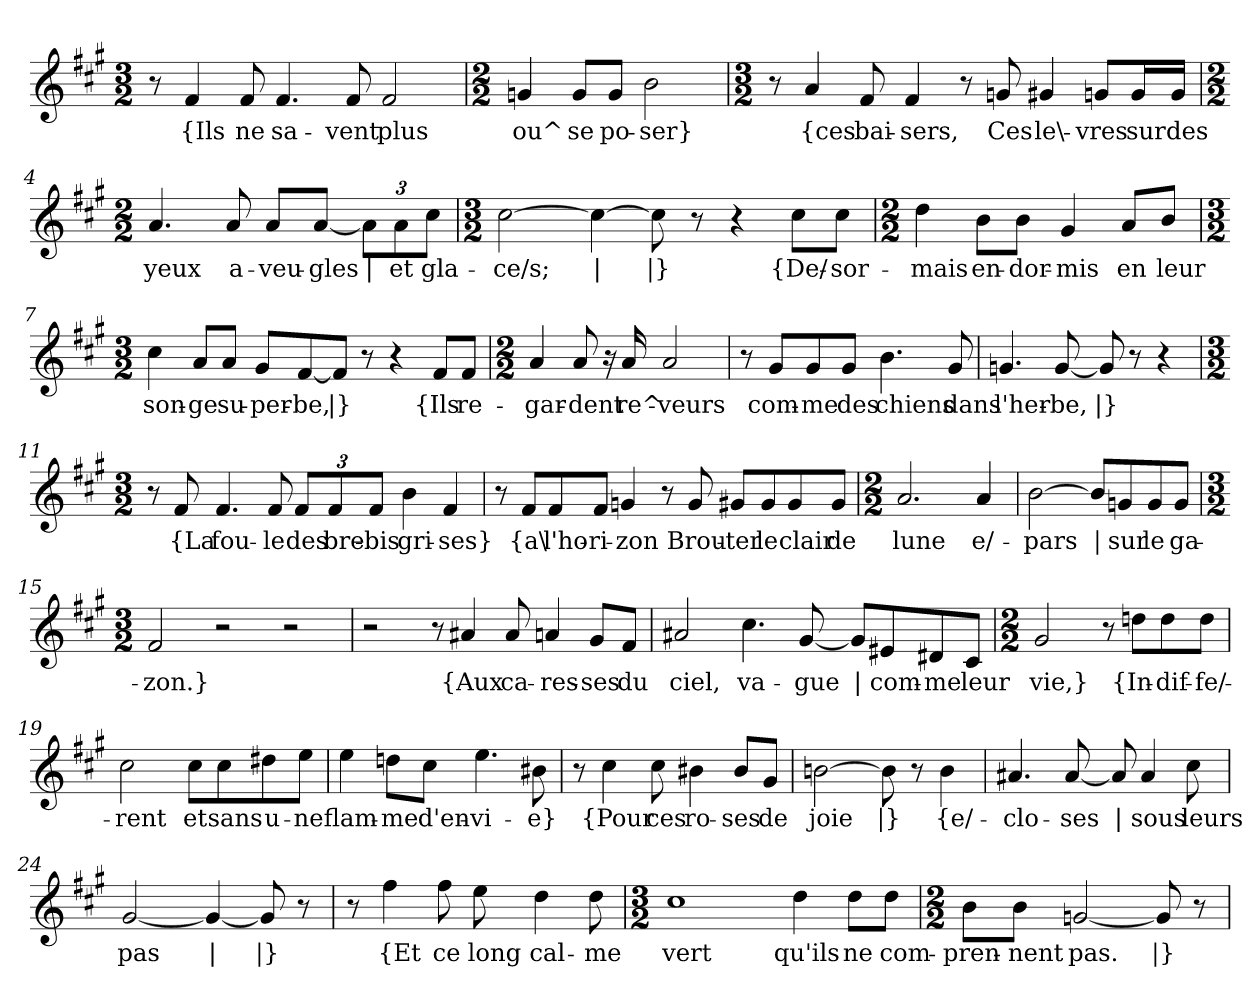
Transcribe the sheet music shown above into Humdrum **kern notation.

**kern	**text
*part1	*part1
*staff1	*staff1
*clefG2	*
*k[f#c#g#]	*
*M3/2	*
=1	=1
8r	.
!	!LO:LY:b
4f#/	{Ils
!	!LO:LY:b
8f#/	ne
!	!LO:LY:b
4.f#/	sa-
!	!LO:LY:b
8f#/	-vent
!	!LO:LY:b
2f#/	plus
=2	=2
*M2/2	*
!	!LO:LY:b
4gn/	ou^
!	!LO:LY:b
8g/L	se
!	!LO:LY:b
8g/J	po-
!	!LO:LY:b
2b\	-ser}
=3	=3
*M3/2	*
8r	.
!	!LO:LY:b
4a/	{ces
!	!LO:LY:b
8f#/	bai-
!	!LO:LY:b
4f#/	-sers,
8r	.
!	!LO:LY:b
8gn/	Ces
!	!LO:LY:b
4g#X/	le\-
!	!LO:LY:b
8gn/L	-vres
!	!LO:LY:b
16g/L	sur
!	!LO:LY:b
16g/JJ	des
!!LO:LB:g=z
=4	=4
*M2/2	*
!	!LO:LY:b
4.a/	yeux
!	!LO:LY:b
8a/	a-
!	!LO:LY:b
8a/L	-veu-
!	!LO:LY:b
[8a/J	-gles
*Xbrackettup	*
!	!LO:LY:b
12a\L]	|
!	!LO:LY:b
12a\	et
!	!LO:LY:b
12cc#\J	gla-
=5	=5
*M3/2	*
!	!LO:LY:b
[2cc#\	-ce/s;
!	!LO:LY:b
4cc#\_	|
!	!LO:LY:b
8cc#\]	|}
8r	.
4r	.
!	!LO:LY:b
8cc#\L	{De/-
!	!LO:LY:b
8cc#\J	-sor-
=6	=6
*M2/2	*
!	!LO:LY:b
4dd\	-mais
!	!LO:LY:b
8b\L	en-
!	!LO:LY:b
8b\J	-dor-
!	!LO:LY:b
4g#/	-mis
!	!LO:LY:b
8a/L	en
!	!LO:LY:b
8b/J	leur
!!LO:LB:g=z
=7	=7
*M3/2	*
!	!LO:LY:b
4cc#\	son-
!	!LO:LY:b
8a/L	-ge
!	!LO:LY:b
8a/J	su-
!	!LO:LY:b
8g#/L	-per-
!	!LO:LY:b
[8f#/	-be,
!	!LO:LY:b
8f#/J]	|}
8r	.
4r	.
!	!LO:LY:b
8f#/L	{Ils
!	!LO:LY:b
8f#/J	re-
=8	=8
*M2/2	*
!	!LO:LY:b
4a/	-gar-
!	!LO:LY:b
8a/	-dent
16r	.
!	!LO:LY:b
16a/	re^-
!	!LO:LY:b
2a/	-veurs
=9	=9
8r	.
!	!LO:LY:b
8g#/L	com-
!	!LO:LY:b
8g#/	-me
!	!LO:LY:b
8g#/J	des
!	!LO:LY:b
4.b\	chiens
!	!LO:LY:b
8g#/	dans
!!LO:LB:g=z
=10	=10
!	!LO:LY:b
4.gn/	l'her-
!	!LO:LY:b
[8g/	-be,
!	!LO:LY:b
8g/]	|}
8r	.
4r	.
=11	=11
*M3/2	*
8r	.
!	!LO:LY:b
8f#/	{La
!	!LO:LY:b
4.f#/	fou-
!	!LO:LY:b
8f#/	-le
!	!LO:LY:b
12f#/L	des
!	!LO:LY:b
12f#/	bre-
!	!LO:LY:b
12f#/J	-bis
!	!LO:LY:b
4b\	gri-
!	!LO:LY:b
4f#/	-ses}
!!LO:LB:g=z
=12	=12
8r	.
!	!LO:LY:b
8f#/L	{a\
!	!LO:LY:b
8f#/	l'ho-
!	!LO:LY:b
8f#/J	-ri-
!	!LO:LY:b
4gn/	-zon
8r	.
!	!LO:LY:b
8g/	Brou-
!	!LO:LY:b
8g#X/L	-ter
!	!LO:LY:b
8g#/	le
!	!LO:LY:b
8g#/	clair
!	!LO:LY:b
8g#/J	de
=13	=13
*M2/2	*
!	!LO:LY:b
2.a/	lune
!	!LO:LY:b
4a/	e/-
=14	=14
!	!LO:LY:b
[2b\	-pars
!	!LO:LY:b
8b/L]	|
!	!LO:LY:b
8gn/	sur
!	!LO:LY:b
8g/	le
!	!LO:LY:b
8g/J	ga-
=15	=15
*M3/2	*
!	!LO:LY:b
2f#/	-zon.}
2r	.
2r	.
!!LO:LB:g=z
=16	=16
2r	.
8r	.
!	!LO:LY:b
4a#X/	{Aux
!	!LO:LY:b
8a#/	ca-
!	!LO:LY:b
4an/	-res-
!	!LO:LY:b
8g#/L	-ses
!	!LO:LY:b
8f#/J	du
=17	=17
!	!LO:LY:b
2a#X/	ciel,
!	!LO:LY:b
4.cc#\	va-
!	!LO:LY:b
[8g#/	-gue
!	!LO:LY:b
8g#/L]	|
!	!LO:LY:b
8e#X/	com-
!	!LO:LY:b
8d#X/	-me
!	!LO:LY:b
8c#/J	leur
=18	=18
*M2/2	*
!	!LO:LY:b
2g#/	vie,}
8r	.
!	!LO:LY:b
8ddn\L	{In-
!	!LO:LY:b
8dd\	-dif-
!	!LO:LY:b
8dd\J	-fe/-
!!LO:LB:g=z
=19	=19
!	!LO:LY:b
2cc#\	-rent
!	!LO:LY:b
8cc#\L	et
!	!LO:LY:b
8cc#\	sans
!	!LO:LY:b
8dd#X\	u-
!	!LO:LY:b
8ee\J	-ne
=20	=20
!	!LO:LY:b
4ee\	flam-
!	!LO:LY:b
8ddn\L	-me
!	!LO:LY:b
8cc#\J	d'en-
!	!LO:LY:b
4.ee\	-vi-
!	!LO:LY:b
8b#X\	-e}
=21	=21
8r	.
!	!LO:LY:b
4cc#\	{Pour
!	!LO:LY:b
8cc#\	ces
!	!LO:LY:b
4b#X\	ro-
!	!LO:LY:b
8b#/L	-ses
!	!LO:LY:b
8g#/J	de
=22	=22
!	!LO:LY:b
[2bn\	joie
!	!LO:LY:b
8b\]	|}
8r	.
!	!LO:LY:b
4b\	{e/-
!!LO:LB:g=z
=23	=23
!	!LO:LY:b
4.a#X/	clo-
!	!LO:LY:b
[8a#/	-ses
!	!LO:LY:b
8a#/]	|
!	!LO:LY:b
4a#/	sous
!	!LO:LY:b
8cc#\	leurs
=24	=24
!	!LO:LY:b
[2g#/	pas
!	!LO:LY:b
4g#/_	|
!	!LO:LY:b
8g#/]	|}
8r	.
=25	=25
8r	.
!	!LO:LY:b
4ff#\	{Et
!	!LO:LY:b
8ff#\	ce
!	!LO:LY:b
8ee\	long
!	!LO:LY:b
4dd\	cal-
!	!LO:LY:b
8dd\	-me
=26	=26
*M3/2	*
!	!LO:LY:b
1cc#	vert
!	!LO:LY:b
4dd\	qu'ils
!	!LO:LY:b
8dd\L	ne
!	!LO:LY:b
8dd\J	com-
!!LO:LB:g=z
=27	=27
*M2/2	*
!	!LO:LY:b
8b\L	-pren-
!	!LO:LY:b
8b\J	-nent
!	!LO:LY:b
[2gn/	pas.
!	!LO:LY:b
8g/]	|}
8r	.
=	=
*-	*-
